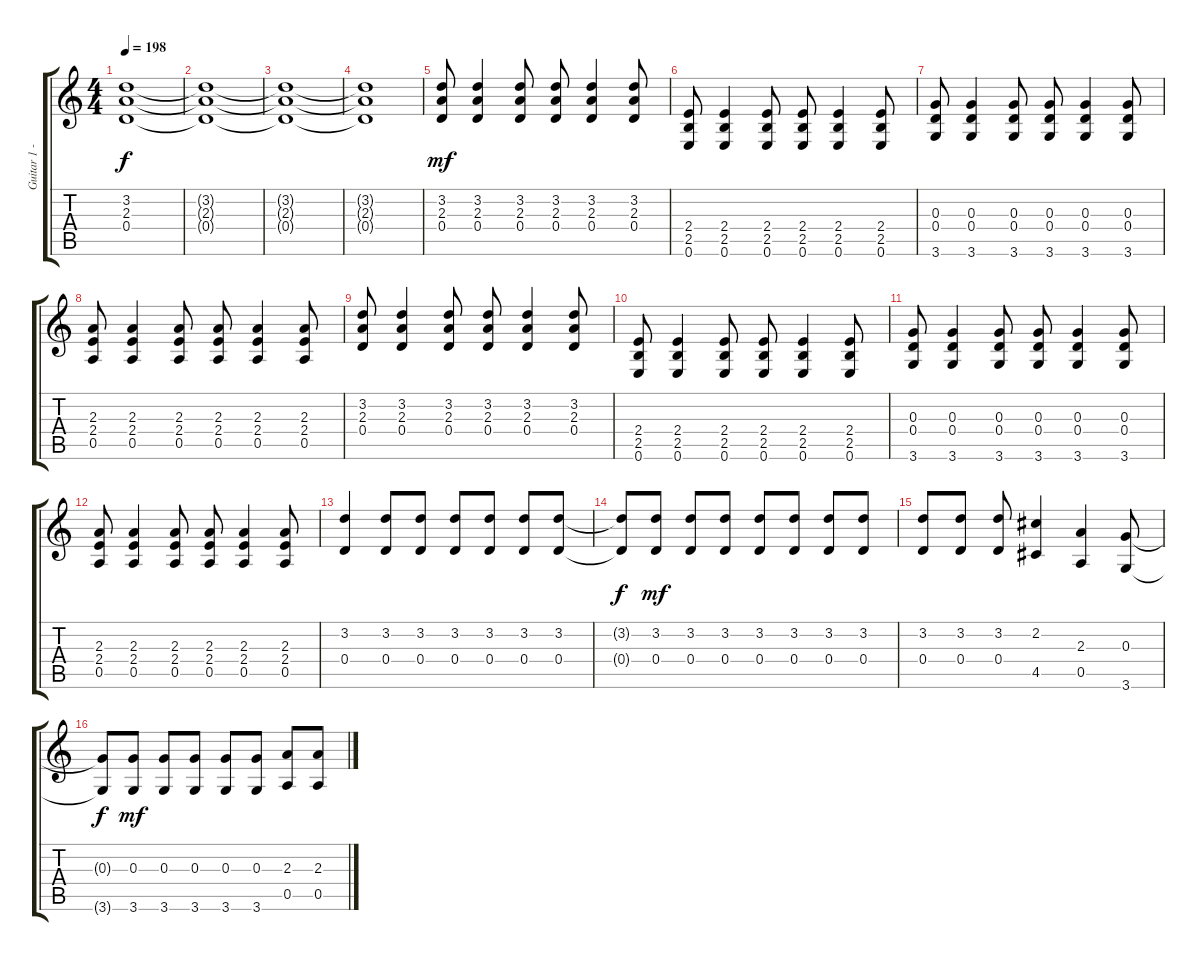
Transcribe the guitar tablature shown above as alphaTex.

\track ("Guitar 1 - Tom" "Guitar 1 -") {instrument distortionguitar}
\staff {score tabs}
\tuning (E4 B3 G3 D3 A2 E2) {hide}
\ts (4 4)
\tempo 198
\clef g2
\ks c
(3.2{t} 2.3{t} 0.4{t}).1{dy f} |
(3.2{t} 2.3{t} 0.4{t}).1 |
(3.2{t} 2.3{t} 0.4{t}).1 |
(3.2{t} 2.3{t} 0.4{t}).1 |
(3.2 2.3 0.4).8{dy mf} (3.2 2.3 0.4).4 (3.2 2.3 0.4).8 (3.2 2.3 0.4).8 (3.2 2.3 0.4).4 (3.2 2.3 0.4).8 |
(2.4 2.5 0.6).8 (2.4 2.5 0.6).4 (2.4 2.5 0.6).8 (2.4 2.5 0.6).8 (2.4 2.5 0.6).4 (2.4 2.5 0.6).8 |
(0.3 0.4 3.6).8 (0.3 0.4 3.6).4 (0.3 0.4 3.6).8 (0.3 0.4 3.6).8 (0.3 0.4 3.6).4 (0.3 0.4 3.6).8 |
(2.3 2.4 0.5).8 (2.3 2.4 0.5).4 (2.3 2.4 0.5).8 (2.3 2.4 0.5).8 (2.3 2.4 0.5).4 (2.3 2.4 0.5).8 |
(3.2 2.3 0.4).8 (3.2 2.3 0.4).4 (3.2 2.3 0.4).8 (3.2 2.3 0.4).8 (3.2 2.3 0.4).4 (3.2 2.3 0.4).8 |
(2.4 2.5 0.6).8 (2.4 2.5 0.6).4 (2.4 2.5 0.6).8 (2.4 2.5 0.6).8 (2.4 2.5 0.6).4 (2.4 2.5 0.6).8 |
(0.3 0.4 3.6).8 (0.3 0.4 3.6).4 (0.3 0.4 3.6).8 (0.3 0.4 3.6).8 (0.3 0.4 3.6).4 (0.3 0.4 3.6).8 |
(2.3 2.4 0.5).8 (2.3 2.4 0.5).4 (2.3 2.4 0.5).8 (2.3 2.4 0.5).8 (2.3 2.4 0.5).4 (2.3 2.4 0.5).8 |
(3.2 0.4).4 (3.2 0.4).8 (3.2 0.4).8 (3.2 0.4).8 (3.2 0.4).8 (3.2 0.4).8 (3.2 0.4).8 |
(3.2{t} 0.4{t}).8{dy f} (3.2 0.4).8{dy mf} (3.2 0.4).8 (3.2 0.4).8 (3.2 0.4).8 (3.2 0.4).8 (3.2 0.4).8 (3.2 0.4).8 |
(3.2 0.4).8 (3.2 0.4).8 (3.2 0.4).8 (2.2 4.5).4 (2.3 0.5).4 (0.3 3.6).8 |
(0.3{t} 3.6{t}).8{dy f} (0.3 3.6).8{dy mf} (0.3 3.6).8 (0.3 3.6).8 (0.3 3.6).8 (0.3 3.6).8 (2.3 0.5).8 (2.3 0.5).8
